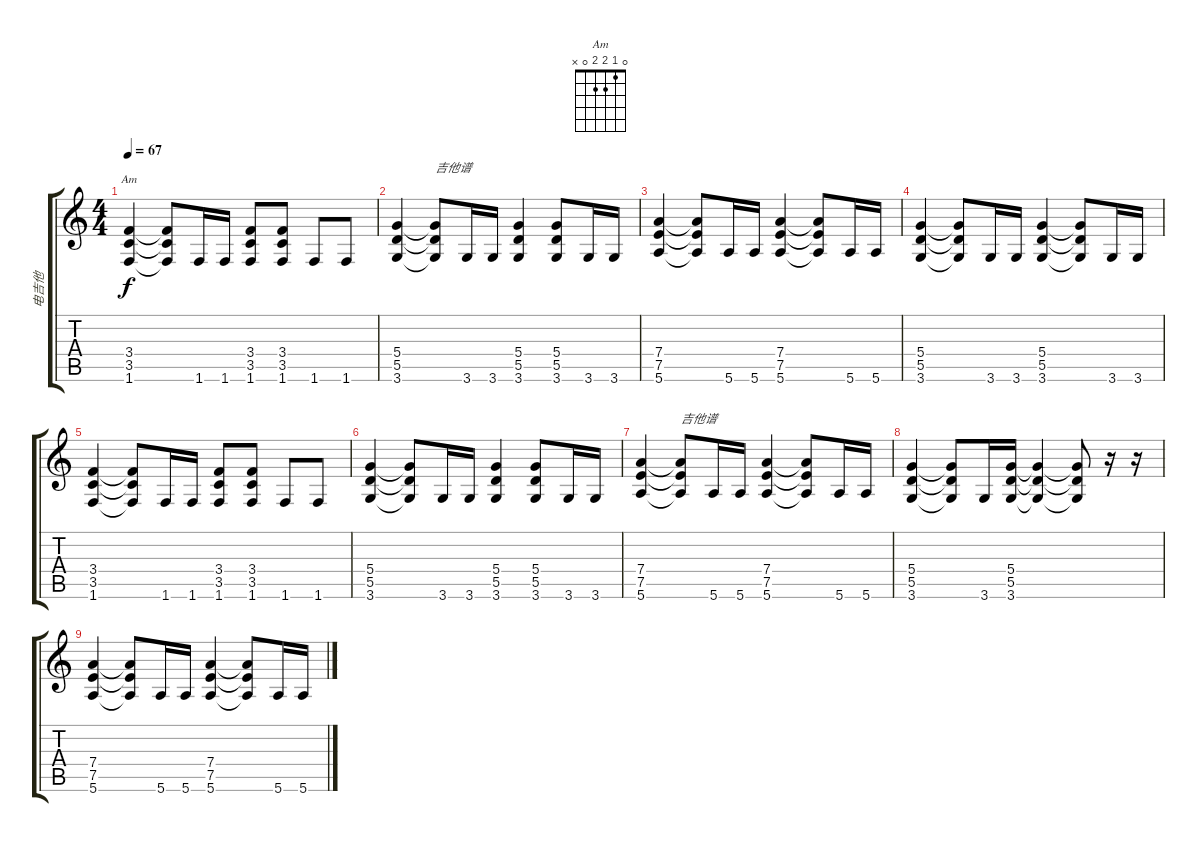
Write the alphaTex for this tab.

\track ("电吉他" "电吉他") {instrument distortionguitar}
\staff {score tabs}
\tuning (E4 B3 G3 D3 A2 E2) {hide}
\chord ("Am" 0 1 2 2 0 x)
\ts (4 4)
\tempo 67
\clef g2
\ks c
(3.4 3.5 1.6).4{ch "Am" dy f} (3.4{t} 3.5{t} 1.6{t}).8 1.6.16 1.6.16 (3.4 3.5 1.6).8 (3.4 3.5 1.6).8 1.6.8 1.6.8 |
(5.4 5.5 3.6).4 (5.4{t} 5.5{t} 3.6{t}).8{txt "吉他谱"} 3.6.16 3.6.16 (5.4 5.5 3.6).4 (5.4 5.5 3.6).8 3.6.16 3.6.16 |
(7.4 7.5 5.6).4 (7.4{t} 7.5{t} 5.6{t}).8 5.6.16 5.6.16 (7.4 7.5 5.6).4 (7.4{t} 7.5{t} 5.6{t}).8 5.6.16 5.6.16 |
(5.4 5.5 3.6).4 (5.4{t} 5.5{t} 3.6{t}).8 3.6.16 3.6.16 (5.4 5.5 3.6).4 (5.4{t} 5.5{t} 3.6{t}).8 3.6.16 3.6.16 |
(3.4 3.5 1.6).4 (3.4{t} 3.5{t} 1.6{t}).8 1.6.16 1.6.16 (3.4 3.5 1.6).8 (3.4 3.5 1.6).8 1.6.8 1.6.8 |
(5.4 5.5 3.6).4 (5.4{t} 5.5{t} 3.6{t}).8 3.6.16 3.6.16 (5.4 5.5 3.6).4 (5.4 5.5 3.6).8 3.6.16 3.6.16 |
(7.4 7.5 5.6).4 (7.4{t} 7.5{t} 5.6{t}).8{txt "吉他谱"} 5.6.16 5.6.16 (7.4 7.5 5.6).4 (7.4{t} 7.5{t} 5.6{t}).8 5.6.16 5.6.16 |
(5.4 5.5 3.6).4 (5.4{t} 5.5{t} 3.6{t}).8 3.6.16 (5.4 5.5 3.6).16 (5.4{t} 5.5{t} 3.6{t}).4 (5.4{t} 5.5{t} 3.6{t}).8 r.16 r.16 |
(7.4 7.5 5.6).4 (7.4{t} 7.5{t} 5.6{t}).8 5.6.16 5.6.16 (7.4 7.5 5.6).4 (7.4{t} 7.5{t} 5.6{t}).8 5.6.16 5.6.16
